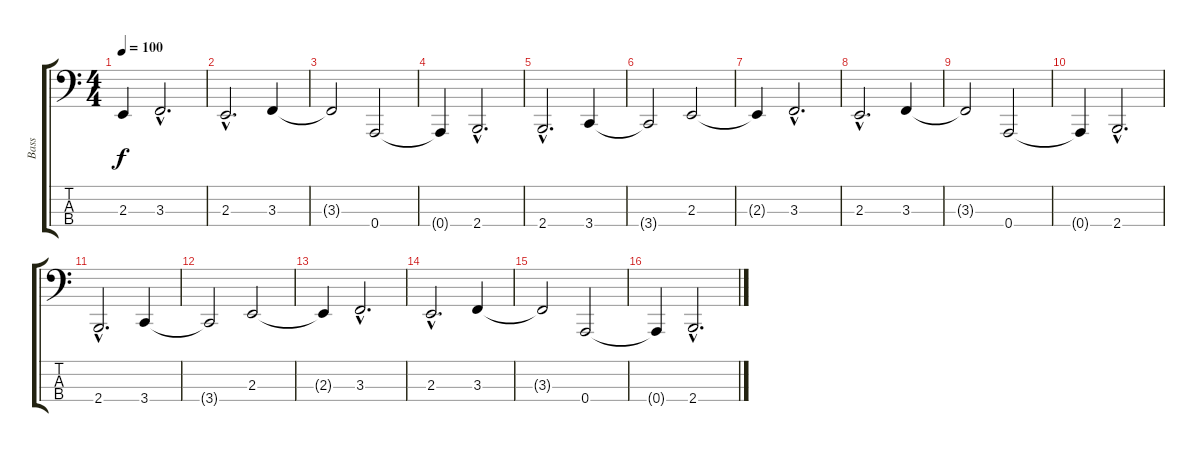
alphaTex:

\track ("Bass" "Bass") {instrument electricbassfinger}
\staff {score tabs}
\tuning (C2 G1 D1 A0) {hide}
\ts (4 4)
\tempo 100
\clef f4
\ks c
2.3{t}.4{dy f} 3.3{hac}.2{d} |
2.3{hac}.2{d} 3.3.4 |
3.3{t}.2 0.4.2 |
0.4{t}.4 2.4{hac}.2{d} |
2.4{hac}.2{d} 3.4.4 |
3.4{t}.2 2.3.2 |
2.3{t}.4 3.3{hac}.2{d} |
2.3{hac}.2{d} 3.3.4 |
3.3{t}.2 0.4.2 |
0.4{t}.4 2.4{hac}.2{d} |
2.4{hac}.2{d} 3.4.4 |
3.4{t}.2 2.3.2 |
2.3{t}.4 3.3{hac}.2{d} |
2.3{hac}.2{d} 3.3.4 |
3.3{t}.2 0.4.2 |
0.4{t}.4 2.4{hac}.2{d}
